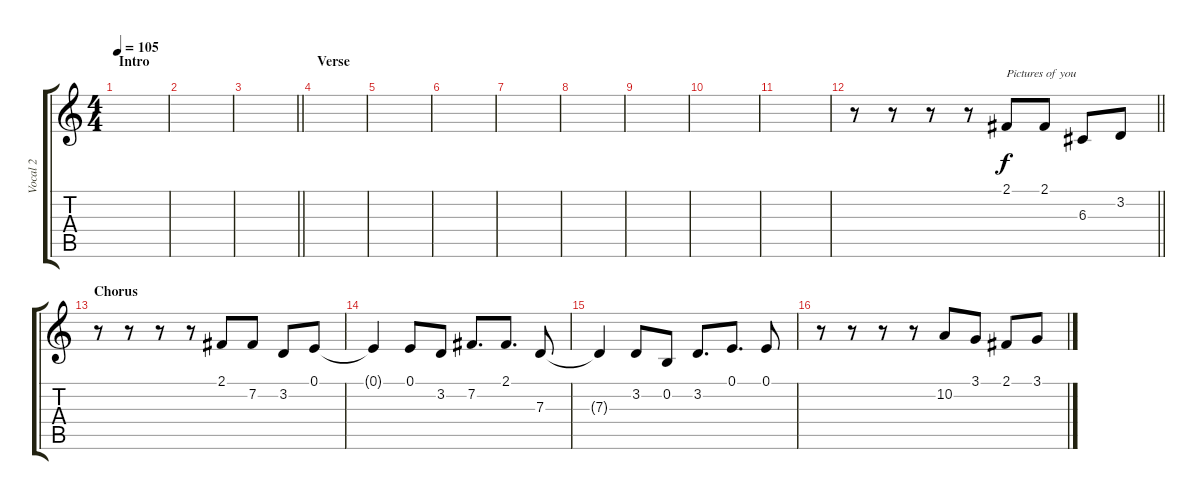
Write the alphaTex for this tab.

\track ("Vocal 2" "Vocal 2") {instrument clarinet}
\staff {score tabs}
\tuning (E4 B3 G3 D3 A2 E2) {hide}
\ts (4 4)
\section ("" "Intro")
\tempo 105
\clef g2
\ks c
|
|
\barLineRight lightlight
|
\section ("" "Verse")
|
|
|
|
|
|
|
|
\barLineRight lightlight
r.8 r.8 r.8 r.8 2.1.8{txt "Pictures of you"} 2.1.8 6.3.8 3.2.8 |
\section ("" "Chorus")
r.8 r.8 r.8 r.8 2.1.8 7.2.8 3.2.8 0.1.8 |
0.1{t}.4 0.1.8 3.2.8 7.2.8{d} 2.1.8{d} 7.3.8 |
7.3{t}.4 3.2.8 0.2.8 3.2.8{d} 0.1.8{d} 0.1.8 |
r.8 r.8 r.8 r.8 10.2.8 3.1.8 2.1.8 3.1{sl}.8
